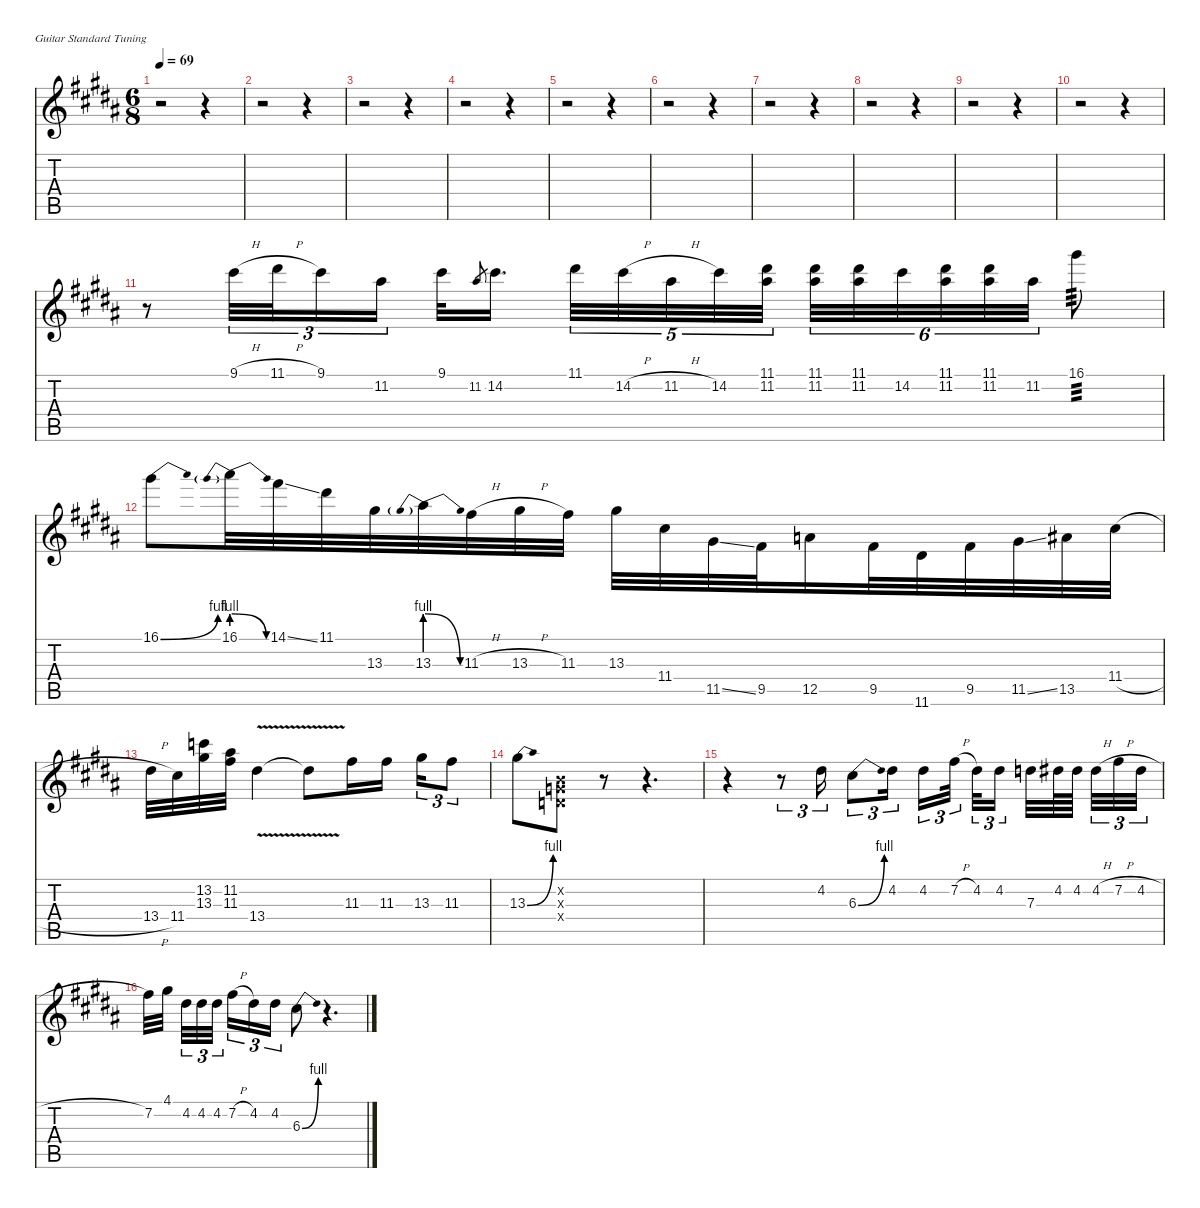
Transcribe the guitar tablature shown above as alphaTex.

\defaultSystemsLayout 4
\hideDynamics
\bracketExtendMode nobrackets
\singleTrackTrackNamePolicy hidden
\multiTrackTrackNamePolicy hidden
\firstSystemTrackNameMode fullname
\firstSystemTrackNameOrientation horizontal
\otherSystemsTrackNameOrientation horizontal
\track ("Guitar 2" "od.guit.") {instrument overdrivenguitar}
\staff {score tabs}
\tuning (E4 B3 G3 D3 A2 E2)
\ts (6 8)
\tempo 69
\clef g2
\ks b
r.2{dy fff beam Down} r.4{beam Down} |
r.2{beam Down} r.4{beam Down} |
r.2{beam Down} r.4{beam Down} |
r.2{beam Down} r.4{beam Down} |
r.2{beam Down} r.4{beam Down} |
r.2{beam Down} r.4{beam Down} |
r.2{beam Down} r.4{beam Down} |
r.2{beam Down} r.4{beam Down} |
r.2{beam Down} r.4{beam Down} |
r.2{beam Down} r.4{beam Down} |
r.8{beam Down} 9.1{h acc #}.32{tu (3 2) beam Down} 11.1{h acc #}.32{tu (3 2) beam Down} 9.1{acc #}.16{tu (3 2) beam Down} 11.2{acc #}.16{tu (3 2) beam Down} 9.1{acc #}.32{beam Down} 11.2{acc #}.8{gr dy ff beam Up} 14.2{acc #}.16{d dy fff beam Down} 11.1{acc #}.32{tu (5 4) beam Down} 14.2{h acc #}.32{tu (5 4) beam Down} 11.2{h acc #}.32{tu (5 4) beam Down} 14.2{acc #}.32{tu (5 4) beam Down} (11.1{acc #} 11.2{acc #}).32{tu (5 4) beam Down} (11.1{acc #} 11.2{acc #}).32{tu (6 4) beam Down} (11.1{acc #} 11.2{acc #}).32{tu (6 4) beam Down} 14.2{acc #}.32{tu (6 4) beam Down} (11.1{acc #} 11.2{acc #}).32{tu (6 4) beam Down} (11.1{acc #} 11.2{acc #}).32{tu (6 4) beam Down} 11.2{acc #}.32{tu (6 4) beam Down} 16.1{acc #}.8{tp 3 beam Down} |
16.1{be (bend 0 0 30 4) acc #}.8{beam Down} 16.1{be (prebendrelease 0 4 39.999998399999996 0)}.32{beam Down} 14.1{ss acc #}.32{beam Down} 11.1{acc #}.32{beam Down} 13.3{acc #}.32{beam Down} 13.3{be (prebendrelease 0 4 39.999998399999996 0)}.32{beam Down} 11.3{h acc #}.32{beam Down} 13.3{h acc #}.32{beam Down} 11.3{acc #}.32{beam Down} 13.3{acc #}.32{beam Down} 11.4{acc #}.32{beam Down} 11.5{ss acc #}.32{beam Down} 9.5{acc #}.32{beam Down} 12.5{acc forcenatural}.16{beam Down} 9.5{acc #}.32{beam Down} 11.6{acc #}.32{beam Down} 9.5{acc #}.32{beam Down} 11.5{ss acc #}.32{beam Down} 13.5{acc #}.32{beam Down} 11.4{h acc #}.32{beam Down} |
13.4{h acc #}.32{beam Down} 11.4{acc #}.32{beam Down} (13.2{acc forcenatural} 13.3{acc #}).32{beam Down} (11.2{acc #} 11.3{acc #}).32{beam Down} 13.4{v acc #}.4{beam Down} 13.4{v t acc #}.8{dy f beam Down} 11.3{acc #}.16{dy fff beam Down} 11.3{acc #}.16{beam Down} 13.3{acc #}.16{tu (3 2) beam Down} 11.3{acc #}.8{tu (3 2) beam Down} |
13.3{be (bend 0 0 30 4) acc #}.8{beam Down} (0.2{x acc forcenatural} 0.3{x acc forcenatural} 0.4{x acc forcenatural}).8{dy f beam Down} r.8{beam Down} r.4{d beam Down} |
r.4{beam Down} r.8{tu (3 2) beam Down} 4.2{acc #}.16{tu (3 2) dy fff beam Down} 6.3{be (bend 0 0 30 4) acc #}.8{tu (3 2) beam Down} 4.2{acc #}.16{tu (3 2) beam Down} 4.2{acc #}.16{tu (3 2) beam Down} 7.2{h acc #}.32{tu (3 2) beam Down} 4.2{acc #}.32{tu (3 2) beam Down} 4.2{acc #}.16{tu (3 2) beam Down} 7.3{acc forcenatural}.32{beam Down} 4.2{acc #}.64{beam Down} 4.2{acc #}.64{beam Down} 4.2{h acc #}.32{tu (3 2) beam Down} 7.2{h acc #}.32{tu (3 2) beam Down} 4.2{h acc #}.32{tu (3 2) beam Down} |
7.2{acc #}.32{beam Down} 4.1{acc #}.32{beam Down} 4.2{acc #}.32{tu (3 2) beam Down} 4.2{acc #}.32{tu (3 2) beam Down} 4.2{acc #}.32{tu (3 2) beam Down} 7.2{h acc #}.16{tu (3 2) beam Down} 4.2{acc #}.16{tu (3 2) beam Down} 4.2{acc #}.16{tu (3 2) beam Down} 6.3{be (bend 0 0 30 4) acc #}.8{beam Down} r.4{d beam Down}
